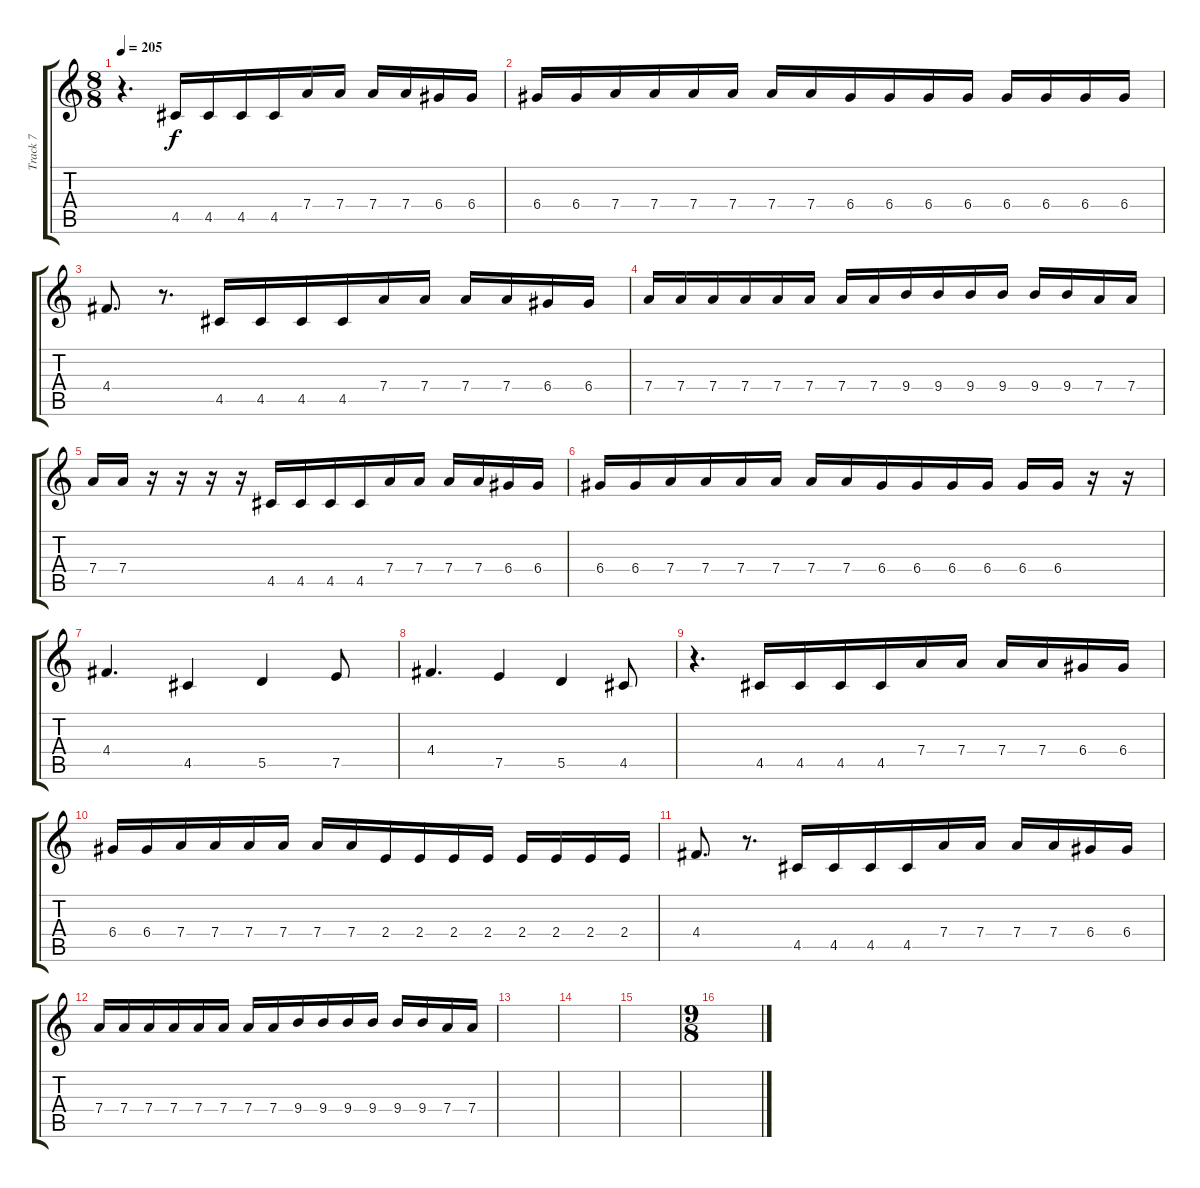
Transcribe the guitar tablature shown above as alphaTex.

\track ("Track 7" "Track 7") {instrument distortionguitar}
\staff {score tabs}
\tuning (E4 B3 G3 D3 A2 E2) {hide}
\ts (8 8)
\tempo 205
\clef g2
\ks c
r.4{d dy f} 4.5.16 4.5.16 4.5.16 4.5.16 7.4.16 7.4.16 7.4.16 7.4.16 6.4.16 6.4.16 |
6.4.16 6.4.16 7.4.16 7.4.16 7.4.16 7.4.16 7.4.16 7.4.16 6.4.16 6.4.16 6.4.16 6.4.16 6.4.16 6.4.16 6.4.16 6.4.16 |
4.4.8{d} r.8{d} 4.5.16 4.5.16 4.5.16 4.5.16 7.4.16 7.4.16 7.4.16 7.4.16 6.4.16 6.4.16 |
7.4.16 7.4.16 7.4.16 7.4.16 7.4.16 7.4.16 7.4.16 7.4.16 9.4.16 9.4.16 9.4.16 9.4.16 9.4.16 9.4.16 7.4.16 7.4.16 |
7.4.16 7.4.16 r.16 r.16 r.16 r.16 4.5.16 4.5.16 4.5.16 4.5.16 7.4.16 7.4.16 7.4.16 7.4.16 6.4.16 6.4.16 |
6.4.16 6.4.16 7.4.16 7.4.16 7.4.16 7.4.16 7.4.16 7.4.16 6.4.16 6.4.16 6.4.16 6.4.16 6.4.16 6.4.16 r.16 r.16 |
4.4.4{d} 4.5.4 5.5.4 7.5.8 |
4.4.4{d} 7.5.4 5.5.4 4.5.8 |
r.4{d} 4.5.16 4.5.16 4.5.16 4.5.16 7.4.16 7.4.16 7.4.16 7.4.16 6.4.16 6.4.16 |
6.4.16 6.4.16 7.4.16 7.4.16 7.4.16 7.4.16 7.4.16 7.4.16 2.4.16 2.4.16 2.4.16 2.4.16 2.4.16 2.4.16 2.4.16 2.4.16 |
4.4.8{d} r.8{d} 4.5.16 4.5.16 4.5.16 4.5.16 7.4.16 7.4.16 7.4.16 7.4.16 6.4.16 6.4.16 |
7.4.16 7.4.16 7.4.16 7.4.16 7.4.16 7.4.16 7.4.16 7.4.16 9.4.16 9.4.16 9.4.16 9.4.16 9.4.16 9.4.16 7.4.16 7.4.16 |
|
|
|
\ts (9 8)
